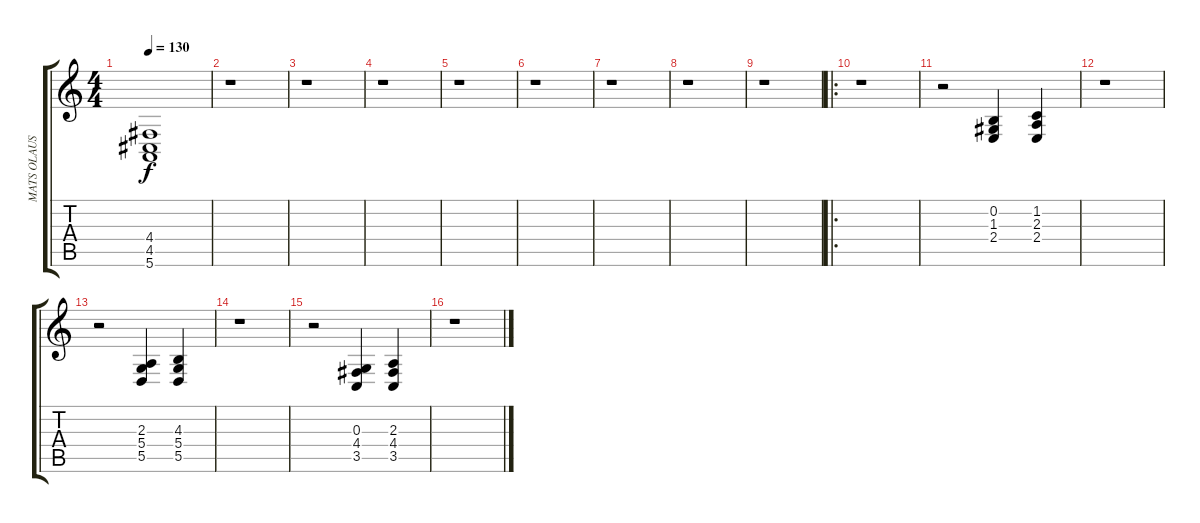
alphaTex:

\track ("MATS OLAUSSON" "MATS OLAUS") {instrument harpsichord}
\staff {score tabs}
\tuning (E4 B3 G3 D3 A2 E2) {hide}
\ts (4 4)
\tempo 130
\clef g2
\ks c
(4.4 4.5 5.6).1{dy f} |
r.1 |
r.1 |
r.1 |
r.1 |
r.1 |
r.1 |
r.1 |
r.1 |
\ro
r.1 |
r.2 (0.2 1.3 2.4).4 (1.2 2.3 2.4).4 |
r.1 |
r.2 (2.3 5.4 5.5).4 (4.3 5.4 5.5).4 |
r.1 |
r.2 (0.3 4.4 3.5).4 (2.3 4.4 3.5).4 |
r.1
